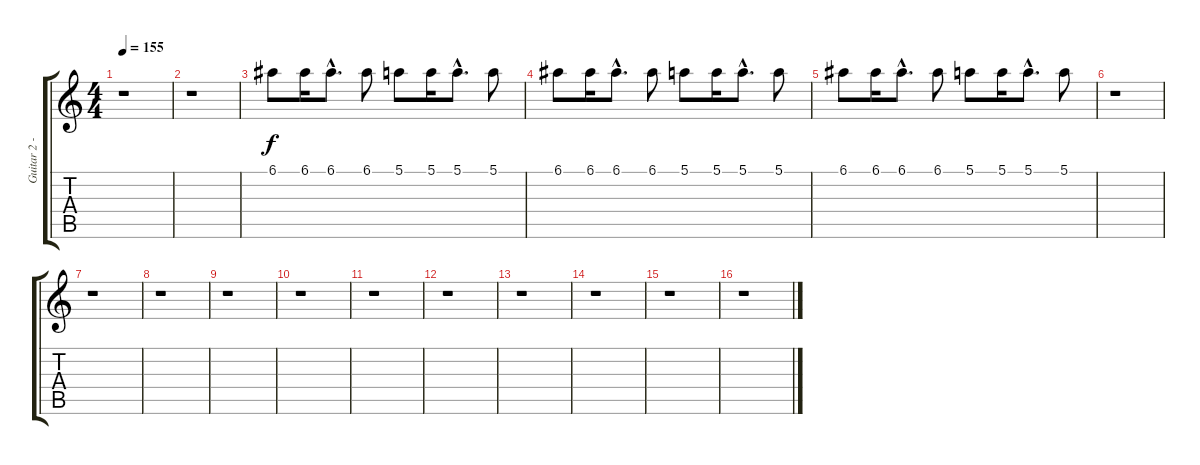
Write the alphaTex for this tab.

\track ("Guitar 2 - Brian Baker" "Guitar 2 -") {instrument distortionguitar}
\staff {score tabs}
\tuning (E4 B3 G3 D3 A2 E2) {hide}
\ts (4 4)
\tempo 155
\clef g2
\ks c
r.1{dy f} |
r.1 |
6.1.8 6.1.16 6.1{hac}.8{d} 6.1.8 5.1.8 5.1.16 5.1{hac}.8{d} 5.1.8 |
6.1.8 6.1.16 6.1{hac}.8{d} 6.1.8 5.1.8 5.1.16 5.1{hac}.8{d} 5.1.8 |
6.1.8 6.1.16 6.1{hac}.8{d} 6.1.8 5.1.8 5.1.16 5.1{hac}.8{d} 5.1.8 |
r.1 |
r.1 |
r.1 |
r.1 |
r.1 |
r.1 |
r.1 |
r.1 |
r.1 |
r.1 |
r.1
